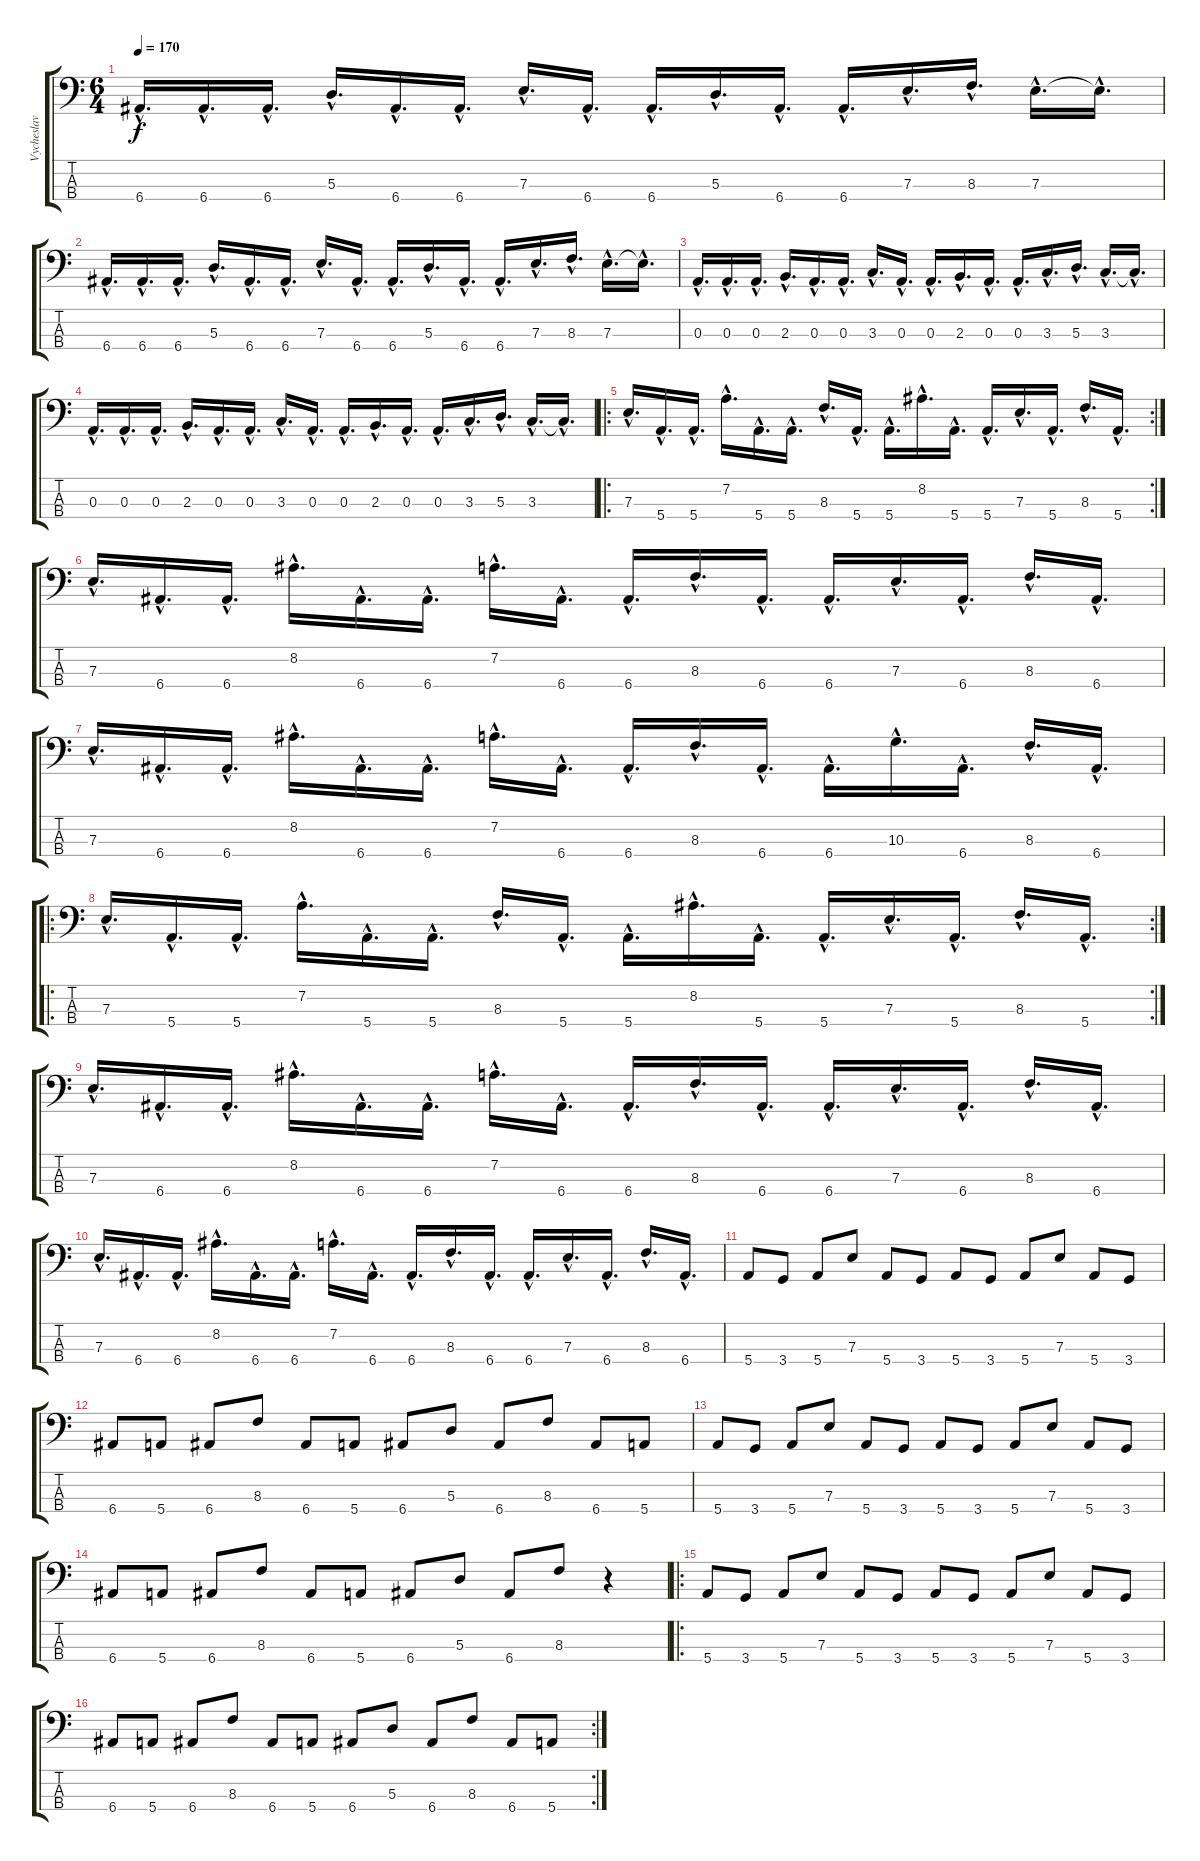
\track ("Vycheslav Semikin bass" "Vycheslav ") {instrument slapbass1}
\staff {score tabs}
\tuning (G2 D2 A1 E1) {hide}
\ts (6 4)
\tempo 170
\clef f4
\ks c
6.4{hac}.16{d dy f} 6.4{hac}.16{d} 6.4{hac}.16{d} 5.3{hac}.16{d} 6.4{hac}.16{d} 6.4{hac}.16{d} 7.3{hac}.16{d} 6.4{hac}.16{d} 6.4{hac}.16{d} 5.3{hac}.16{d} 6.4{hac}.16{d} 6.4{hac}.16{d} 7.3{hac}.16{d} 8.3{hac}.16{d} 7.3{hac}.16{d} 7.3{hac t}.16{d} |
6.4{hac}.16{d} 6.4{hac}.16{d} 6.4{hac}.16{d} 5.3{hac}.16{d} 6.4{hac}.16{d} 6.4{hac}.16{d} 7.3{hac}.16{d} 6.4{hac}.16{d} 6.4{hac}.16{d} 5.3{hac}.16{d} 6.4{hac}.16{d} 6.4{hac}.16{d} 7.3{hac}.16{d} 8.3{hac}.16{d} 7.3{hac}.16{d} 7.3{hac t}.16{d} |
0.3{hac}.16{d} 0.3{hac}.16{d} 0.3{hac}.16{d} 2.3{hac}.16{d} 0.3{hac}.16{d} 0.3{hac}.16{d} 3.3{hac}.16{d} 0.3{hac}.16{d} 0.3{hac}.16{d} 2.3{hac}.16{d} 0.3{hac}.16{d} 0.3{hac}.16{d} 3.3{hac}.16{d} 5.3{hac}.16{d} 3.3{hac}.16{d} 3.3{hac t}.16{d} |
0.3{hac}.16{d} 0.3{hac}.16{d} 0.3{hac}.16{d} 2.3{hac}.16{d} 0.3{hac}.16{d} 0.3{hac}.16{d} 3.3{hac}.16{d} 0.3{hac}.16{d} 0.3{hac}.16{d} 2.3{hac}.16{d} 0.3{hac}.16{d} 0.3{hac}.16{d} 3.3{hac}.16{d} 5.3{hac}.16{d} 3.3{hac}.16{d} 3.3{hac t}.16{d} |
\ro
\rc 2
7.3{hac}.16{d} 5.4{hac}.16{d} 5.4{hac}.16{d} 7.2{hac}.16{d} 5.4{hac}.16{d} 5.4{hac}.16{d} 8.3{hac}.16{d} 5.4{hac}.16{d} 5.4{hac}.16{d} 8.2{hac}.16{d} 5.4{hac}.16{d} 5.4{hac}.16{d} 7.3{hac}.16{d} 5.4{hac}.16{d} 8.3{hac}.16{d} 5.4{hac}.16{d} |
7.3{hac}.16{d} 6.4{hac}.16{d} 6.4{hac}.16{d} 8.2{hac}.16{d} 6.4{hac}.16{d} 6.4{hac}.16{d} 7.2{hac}.16{d} 6.4{hac}.16{d} 6.4{hac}.16{d} 8.3{hac}.16{d} 6.4{hac}.16{d} 6.4{hac}.16{d} 7.3{hac}.16{d} 6.4{hac}.16{d} 8.3{hac}.16{d} 6.4{hac}.16{d} |
7.3{hac}.16{d} 6.4{hac}.16{d} 6.4{hac}.16{d} 8.2{hac}.16{d} 6.4{hac}.16{d} 6.4{hac}.16{d} 7.2{hac}.16{d} 6.4{hac}.16{d} 6.4{hac}.16{d} 8.3{hac}.16{d} 6.4{hac}.16{d} 6.4{hac}.16{d} 10.3{hac}.16{d} 6.4{hac}.16{d} 8.3{hac}.16{d} 6.4{hac}.16{d} |
\ro
\rc 2
7.3{hac}.16{d} 5.4{hac}.16{d} 5.4{hac}.16{d} 7.2{hac}.16{d} 5.4{hac}.16{d} 5.4{hac}.16{d} 8.3{hac}.16{d} 5.4{hac}.16{d} 5.4{hac}.16{d} 8.2{hac}.16{d} 5.4{hac}.16{d} 5.4{hac}.16{d} 7.3{hac}.16{d} 5.4{hac}.16{d} 8.3{hac}.16{d} 5.4{hac}.16{d} |
7.3{hac}.16{d} 6.4{hac}.16{d} 6.4{hac}.16{d} 8.2{hac}.16{d} 6.4{hac}.16{d} 6.4{hac}.16{d} 7.2{hac}.16{d} 6.4{hac}.16{d} 6.4{hac}.16{d} 8.3{hac}.16{d} 6.4{hac}.16{d} 6.4{hac}.16{d} 7.3{hac}.16{d} 6.4{hac}.16{d} 8.3{hac}.16{d} 6.4{hac}.16{d} |
7.3{hac}.16{d} 6.4{hac}.16{d} 6.4{hac}.16{d} 8.2{hac}.16{d} 6.4{hac}.16{d} 6.4{hac}.16{d} 7.2{hac}.16{d} 6.4{hac}.16{d} 6.4{hac}.16{d} 8.3{hac}.16{d} 6.4{hac}.16{d} 6.4{hac}.16{d} 7.3{hac}.16{d} 6.4{hac}.16{d} 8.3{hac}.16{d} 6.4{hac}.16{d} |
5.4.8 3.4.8 5.4.8 7.3.8 5.4.8 3.4.8 5.4.8 3.4.8 5.4.8 7.3.8 5.4.8 3.4.8 |
6.4.8 5.4.8 6.4.8 8.3.8 6.4.8 5.4.8 6.4.8 5.3.8 6.4.8 8.3.8 6.4.8 5.4.8 |
5.4.8 3.4.8 5.4.8 7.3.8 5.4.8 3.4.8 5.4.8 3.4.8 5.4.8 7.3.8 5.4.8 3.4.8 |
6.4.8 5.4.8 6.4.8 8.3.8 6.4.8 5.4.8 6.4.8 5.3.8 6.4.8 8.3.8 r.4 |
\ro
5.4.8 3.4.8 5.4.8 7.3.8 5.4.8 3.4.8 5.4.8 3.4.8 5.4.8 7.3.8 5.4.8 3.4.8 |
\rc 2
6.4.8 5.4.8 6.4.8 8.3.8 6.4.8 5.4.8 6.4.8 5.3.8 6.4.8 8.3.8 6.4.8 5.4.8
